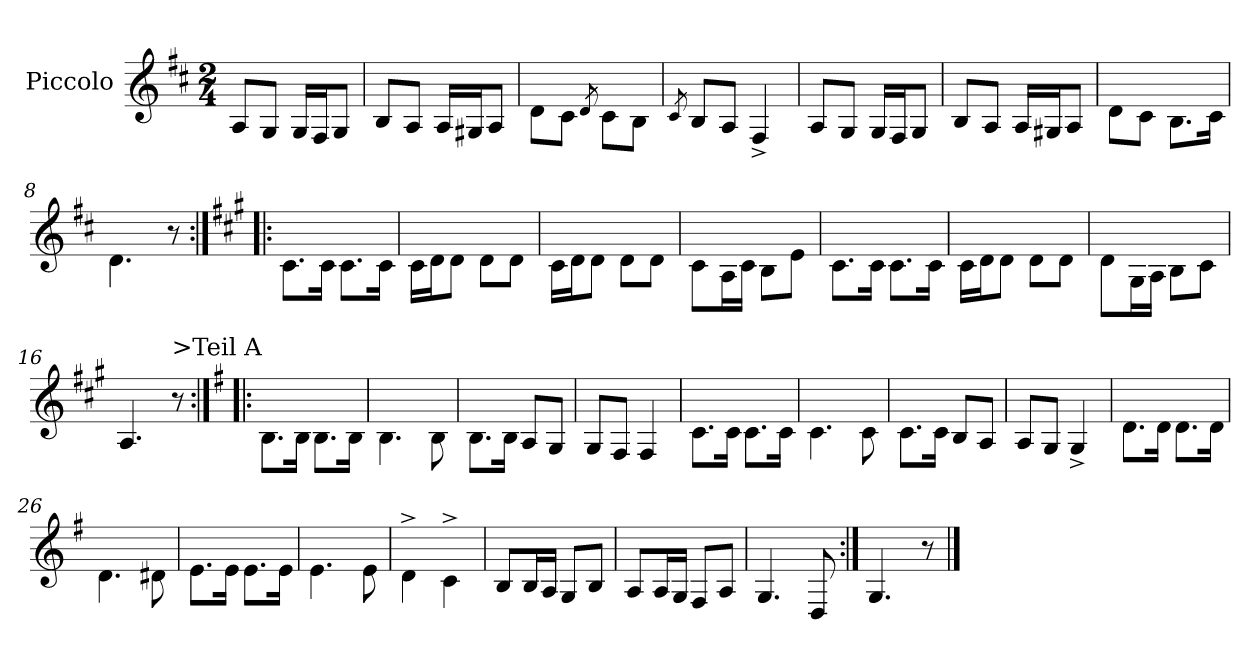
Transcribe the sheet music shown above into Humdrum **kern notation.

**kern
*part1
*staff1
*I"Piccolo
*I'Picc
*clefG2
*ITrd-7c-12
*k[f#c#]
*D:
*M2/4
=1
8a/L
8g/J
16g/LL
16f#/J
8g/J
=2
8b/L
8a/J
16a/LL
16g#X/J
8a/J
=3
8dd\L
8cc#\J
8qdd/
8cc#\L
8b\J
=4
8qcc#/
8b/L
8a/J
4f#^/
=5
8a/L
8g/J
16g/LL
16f#/J
8g/J
=6
8b/L
8a/J
16a/LL
16g#X/J
8a/J
=7
8dd\L
8cc#\J
8.b\L
16cc#\Jk
=8
4.dd\
8r
!!LO:LB:g=z
=9:|!|:
*k[f#c#g#]
*A:
8.cc#\L
16cc#\Jk
8.cc#\L
16cc#\Jk
=10
16cc#\LL
16dd\J
8dd\J
8dd\L
8dd\J
=11
16cc#\LL
16dd\J
8dd\J
8dd\L
8dd\J
=12
8cc#\L
16a\L
16cc#\JJ
8b\L
8ee\J
=13
8.cc#\L
16cc#\Jk
8.cc#\L
16cc#\Jk
=14
16cc#\LL
16dd\J
8dd\J
8dd\L
8dd\J
=15
8dd\L
16g#\L
16a\JJ
8b\L
8cc#\J
=16
4.a/
!LO:TX:a:t=>Teil A
8r
!!LO:LB:g=z
=17:|!|:
*k[f#]
*G:
8.b\L
16b\Jk
8.b\L
16b\Jk
=18
4.b\
8b\
=19
8.b\L
16b\Jk
8a/L
8g/J
=20
8g/L
8f#/J
4f#/
=21
8.cc\L
16cc\Jk
8.cc\L
16cc\Jk
=22
4.cc\
8cc\
=23
8.cc\L
16cc\Jk
8b/L
8a/J
=24
8a/L
8g/J
4g^/
=25
8.dd\L
16dd\Jk
8.dd\L
16dd\Jk
=26
4.dd\
8dd#X\
=27
8.ee\L
16ee\Jk
8.ee\L
16ee\Jk
!!LO:LB:g=z
=28
4.ee\
8ee\
=29
4dd^\
4cc^\
=30
8b/L
16b/L
16a/JJ
8g/L
8b/J
=31
8a/L
16a/L
16g/JJ
8f#/L
8a/J
=32
4.g/
8d/
=33:|!
4.g/
8r
==
*-
